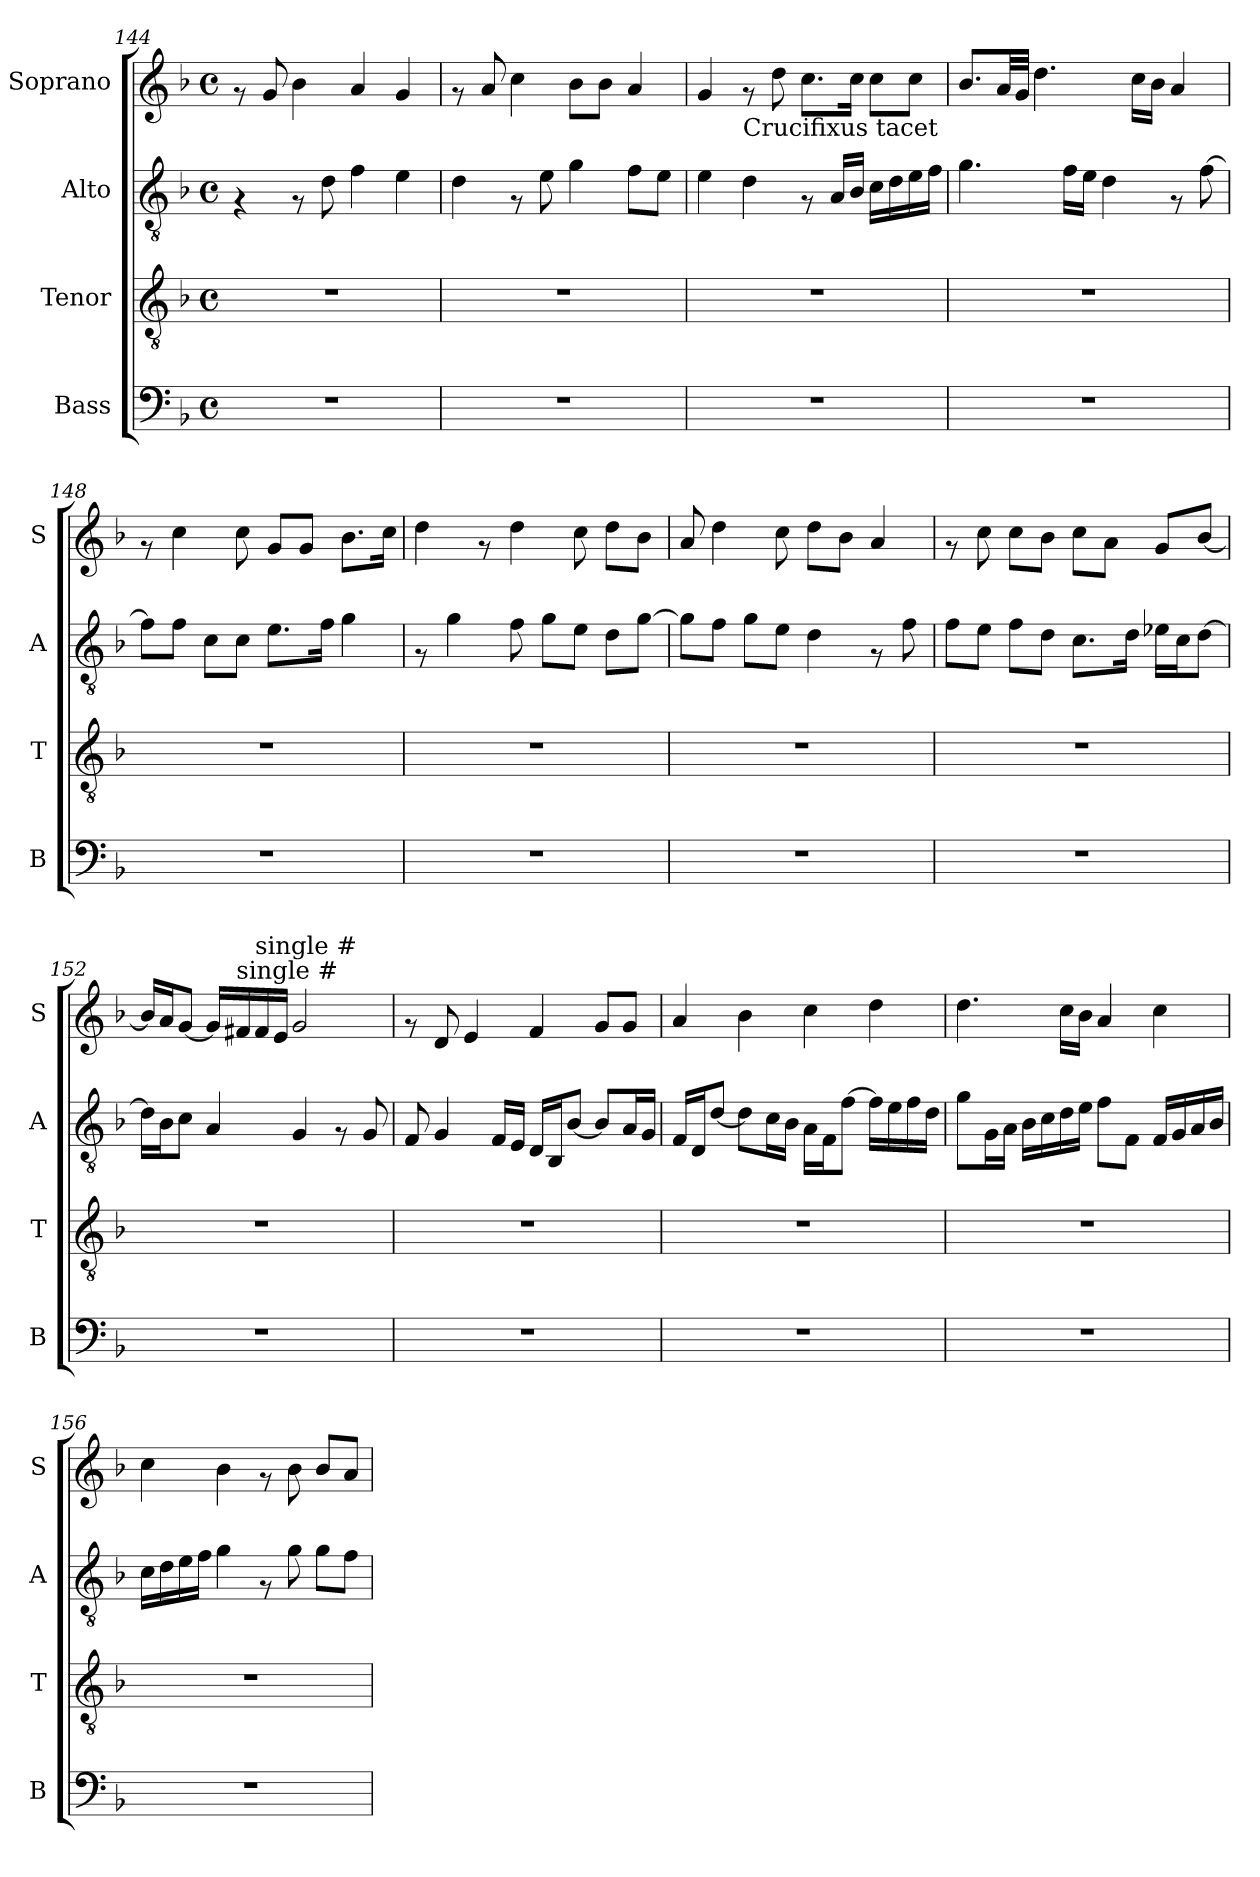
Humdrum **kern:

**kern	**kern	**kern	**kern
*part4	*part3	*part2	*part1
*staff4	*staff3	*staff2	*staff1
*I"Bass	*I"Tenor	*I"Alto	*I"Soprano
*I'B	*I'T	*I'A	*I'S
!!LO:LB:g=z
*clefF4	*clefGv2	*clefGv2	*clefG2
*k[b-]	*k[b-]	*k[b-]	*k[b-]
*F:	*F:	*F:	*F:
*M4/4	*M4/4	*M4/4	*M4/4
*met(c)	*met(c)	*met(c)	*met(c)
=144	=144	=144	=144
1r	1r	4rF	8rf
.	.	.	8g/
.	.	8rF	4b-\
.	.	8d\	.
.	.	4f\	4a/
.	.	4e\	4g/
=145	=145	=145	=145
1r	1r	4d\	8rf
.	.	.	8a/
.	.	8rF	4cc\
.	.	8e\	.
.	.	4g\	8b-\L
.	.	.	8b-\J
.	.	8f\L	4a/
.	.	8e\J	.
=146	=146	=146	=146
1r	1r	4e\	4g/
!	!	!	!LO:TX:b:t=Crucifixus tacet
.	.	4d\	8rf
.	.	.	8dd\
.	.	8rF	8.cc\L
.	.	16A/LL	.
.	.	16B-/JJ	16cc\Jk
.	.	16c\LL	8cc\L
.	.	16d\	.
.	.	16e\	8cc\J
.	.	16f\JJ	.
=147	=147	=147	=147
1r	1r	4.g\	8.b-/L
.	.	.	32a/LL
.	.	.	32g/JJJ
.	.	.	4.dd\
.	.	16f\LL	.
.	.	16e\JJ	.
.	.	4d\	.
.	.	.	16cc\LL
.	.	.	16b-\JJ
.	.	8rF	4a/
.	.	[>8f\	.
=148	=148	=148	=148
1r	1r	8f\L]	8rf
.	.	8f\J	4cc\
.	.	8c\L	.
.	.	8c\J	8cc\
.	.	8.e\L	8g/L
.	.	.	8g/J
.	.	16f\Jk	.
.	.	4g\	8.b-\L
.	.	.	16cc\Jk
!!LO:LB:g=z
=149	=149	=149	=149
1r	1r	8rF	4dd\
.	.	4g\	.
.	.	.	8rf
.	.	8f\	4dd\
.	.	8g\L	.
.	.	8e\J	8cc\
.	.	8d\L	8dd\L
.	.	[>8g\J	8b-\J
=150	=150	=150	=150
1r	1r	8g\L]	8a/
.	.	8f\J	4dd\
.	.	8g\L	.
.	.	8e\J	8cc\
.	.	4d\	8dd\L
.	.	.	8b-\J
.	.	8rF	4a/
.	.	8f\	.
=151	=151	=151	=151
1r	1r	8f\L	8rf
.	.	8e\J	8cc\
.	.	8f\L	8cc\L
.	.	8d\J	8b-\J
.	.	8.c\L	8cc\L
.	.	.	8a\J
.	.	16d\Jk	.
.	.	16e-X\LL	8g/L
.	.	16c\J	.
.	.	[>8d\J	[<8b-/J
=152	=152	=152	=152
1r	1r	16d\LL]	16b-/LL]
.	.	16B-\J	16a/J
.	.	8c\J	[<8g/J
.	.	4A/	16g/LL]
!	!	!	!LO:TX:a:t=single #
.	.	.	16f#/
!	!	!	!LO:TX:a:t=single #
.	.	.	16f#/
.	.	.	16e/JJ
.	.	4G/	2g/
.	.	8rF	.
.	.	8G/	.
!!LO:LB:g=z
=153	=153	=153	=153
1r	1r	8F/	8rf
.	.	4G/	8d/
.	.	.	4e/
.	.	16F/LL	.
.	.	16E/JJ	.
.	.	16D/LL	4f/
.	.	16BB-/J	.
.	.	[<8B-/J	.
.	.	8B-/L]	8g/L
.	.	16A/L	8g/J
.	.	16G/JJ	.
=154	=154	=154	=154
1r	1r	16F/LL	4a/
.	.	16D/J	.
.	.	[>8d/J	.
.	.	8d\L]	4b-\
.	.	16c\L	.
.	.	16B-\JJ	.
.	.	16A\LL	4cc\
.	.	16F\J	.
.	.	[>8f\J	.
.	.	16f\LL]	4dd\
.	.	16e\	.
.	.	16f\	.
.	.	16d\JJ	.
=155	=155	=155	=155
1r	1r	8g\L	4.dd\
.	.	16G\L	.
.	.	16A\JJ	.
.	.	16B-\LL	.
.	.	16c\	.
.	.	16d\	16cc\LL
.	.	16e\JJ	16b-\JJ
.	.	8f\L	4a/
.	.	8F\J	.
.	.	16F/LL	4cc\
.	.	16G/	.
.	.	16A/	.
.	.	16B-/JJ	.
!!LO:PB:g=z
=156	=156	=156	=156
1r	1r	16c\LL	4cc\
.	.	16d\	.
.	.	16e\	.
.	.	16f\JJ	.
.	.	4g\	4b-\
.	.	8rF	8rf
.	.	8g\	8b-\
.	.	8g\L	8b-/L
.	.	8f\J	8a/J
=	=	=	=
*-	*-	*-	*-
